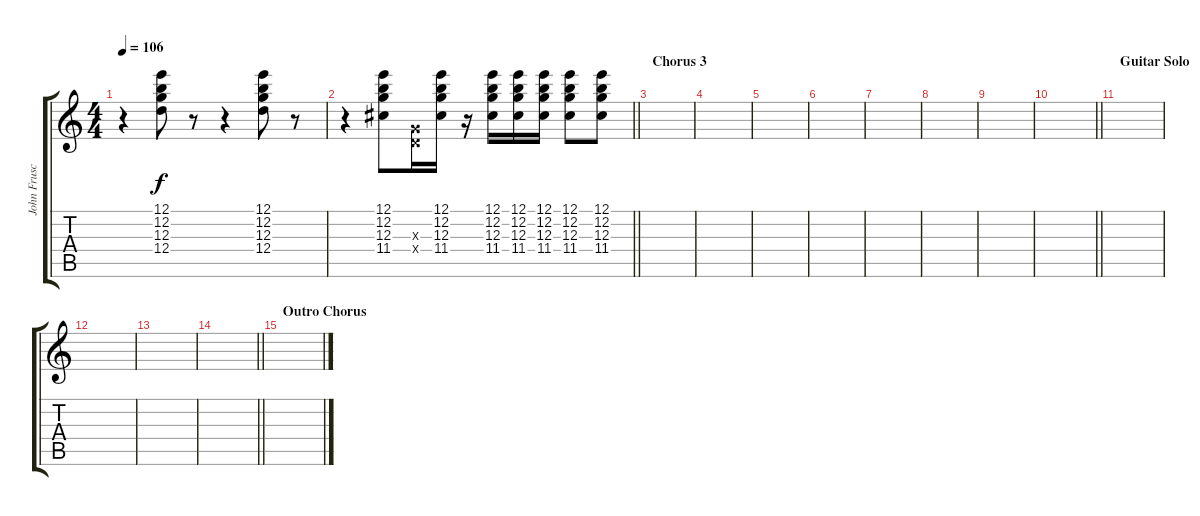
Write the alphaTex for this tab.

\track ("John Frusciante [Guitar 2]" "John Frusc") {instrument electricguitarclean}
\staff {score tabs}
\tuning (E4 B3 G3 D3 A2 E2) {hide}
\ts (4 4)
\tempo 106
\clef g2
\ks c
r.4{dy f} (12.1 12.2 12.3 12.4).8 r.8 r.4 (12.1 12.2 12.3 12.4).8 r.8 |
\barLineRight lightlight
r.4 (12.1 12.2 12.3 11.4).8 (0.3{x} 0.4{x}).16 (12.1 12.2 12.3 11.4).16 r.16 (12.1 12.2 12.3 11.4).16 (12.1 12.2 12.3 11.4).16 (12.1 12.2 12.3 11.4).16 (12.1 12.2 12.3 11.4).8 (12.1 12.2 12.3 11.4).8 |
\section ("" "Chorus 3")
|
|
|
|
|
|
|
\barLineRight lightlight
|
\section ("" "Guitar Solo")
|
|
|
\barLineRight lightlight
|
\section ("" "Outro Chorus")
